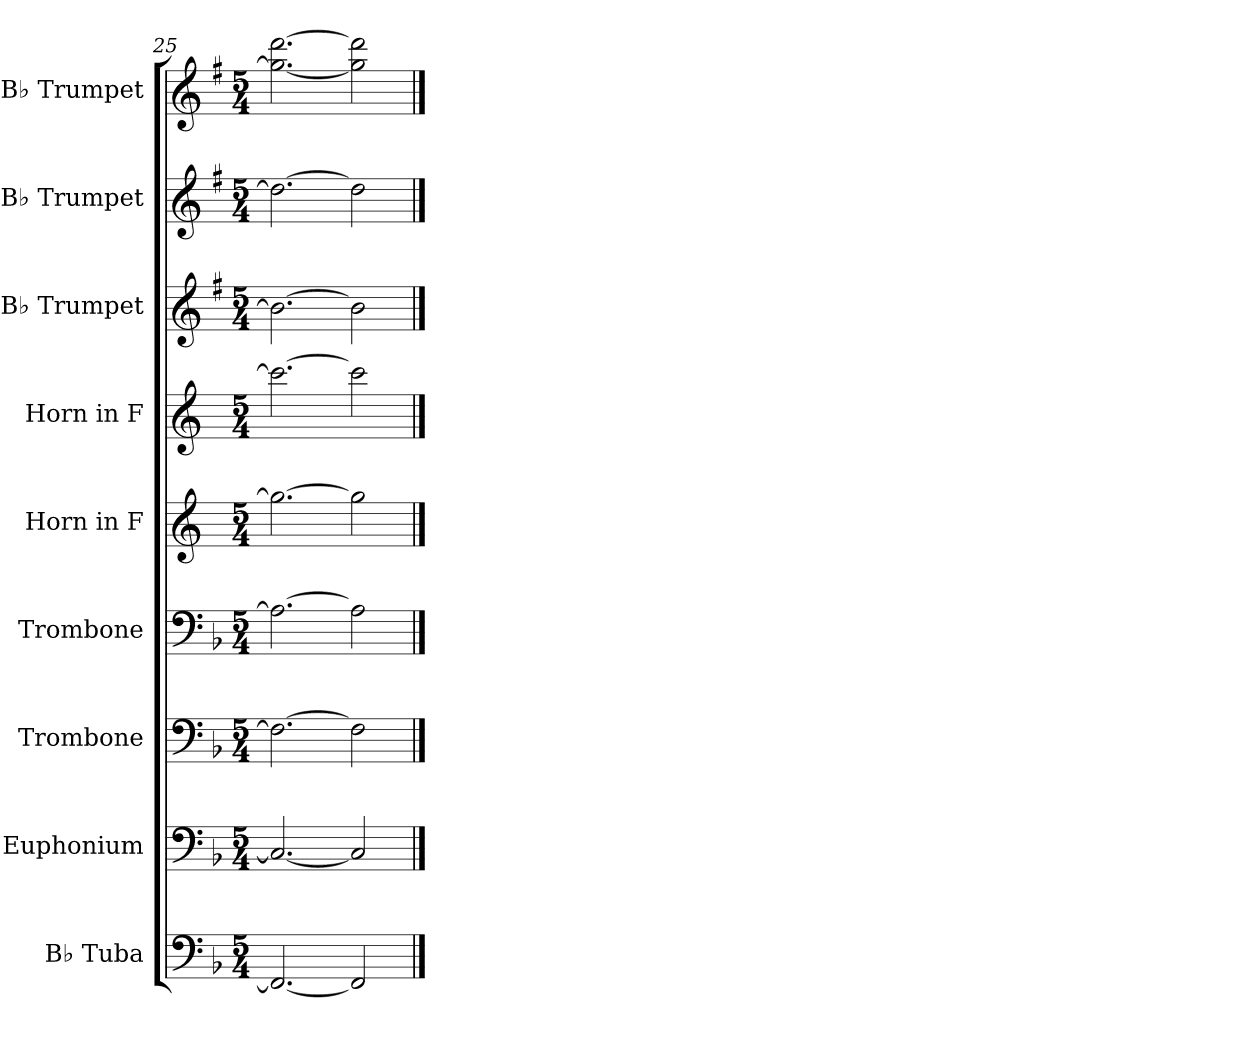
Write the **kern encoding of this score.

**kern	**kern	**kern	**kern	**kern	**kern	**kern	**kern	**kern
*part9	*part8	*part7	*part6	*part5	*part4	*part3	*part2	*part1
*staff9	*staff8	*staff7	*staff6	*staff5	*staff4	*staff3	*staff2	*staff1
*I"B♭ Tuba	*I"Euphonium	*I"Trombone	*I"Trombone	*I"Horn in F	*I"Horn in F	*I"B♭ Trumpet	*I"B♭ Trumpet	*I"B♭ Trumpet
*I'B♭ Tu.	*I'Euph.	*I'Tbn.	*I'Tbn.	*	*	*I'B♭ Tpt.	*I'B♭ Tpt.	*I'B♭ Tpt.
*clefF4	*clefF4	*clefF4	*clefF4	*clefG2	*clefG2	*clefG2	*clefG2	*clefG2
*	*	*	*	*ITrd4c7	*ITrd4c7	*ITrd1c2	*ITrd1c2	*ITrd1c2
*k[b-]	*k[b-]	*k[b-]	*k[b-]	*k[b-]	*k[b-]	*k[b-]	*k[b-]	*k[b-]
*M5/4	*M5/4	*M5/4	*M5/4	*M5/4	*M5/4	*M5/4	*M5/4	*M5/4
=25	=25	=25	=25	=25	=25	=25	=25	=25
2.FF/_	2.C/_	2.F\_	2.A\_	2.cc\_	2.ff\_	2.a\_	2.cc\_	2.ff\_ [2.ccc\
2FF/]	2C/]	2F\]	2A\]	2cc\]	2ff\]	2a\]	2cc\]	2ff\] 2ccc\]
==	==	==	==	==	==	==	==	==
*-	*-	*-	*-	*-	*-	*-	*-	*-
